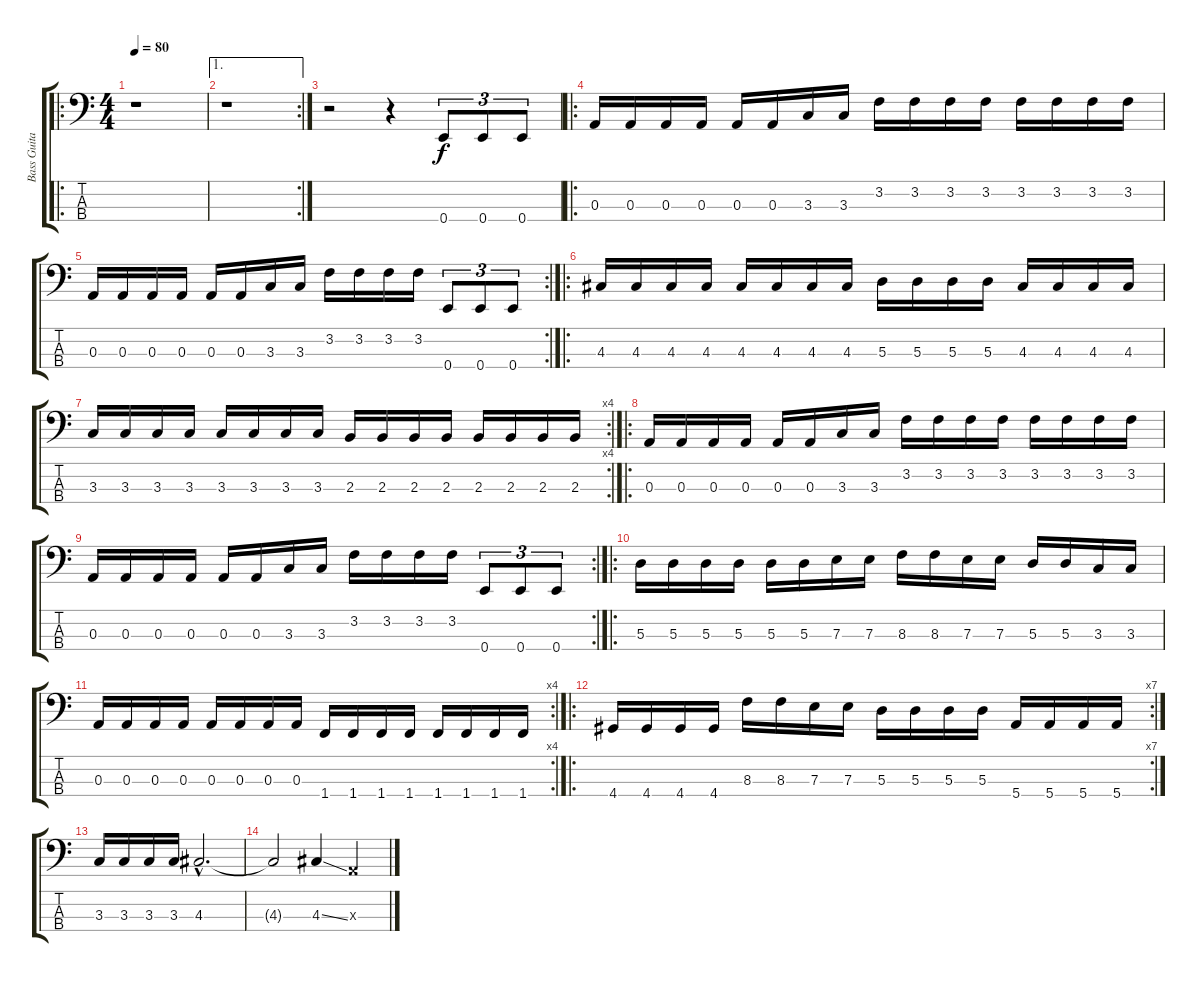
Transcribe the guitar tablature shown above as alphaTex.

\track ("Bass Guitar" "Bass Guita") {instrument electricbassfinger}
\staff {score tabs}
\tuning (G2 D2 A1 E1) {hide}
\ro
\ts (4 4)
\tempo 80
\clef f4
\ks c
r.1{dy f instrument electricbassfinger} |
\ae 1
\rc 2
r.1 |
r.2 r.4 0.4.8{tu (3 2)} 0.4.8{tu (3 2)} 0.4.8{tu (3 2)} |
\ro
0.3.16 0.3.16 0.3.16 0.3.16 0.3.16 0.3.16 3.3.16 3.3.16 3.2.16 3.2.16 3.2.16 3.2.16 3.2.16 3.2.16 3.2.16 3.2.16 |
\rc 2
0.3.16 0.3.16 0.3.16 0.3.16 0.3.16 0.3.16 3.3.16 3.3.16 3.2.16 3.2.16 3.2.16 3.2.16 0.4.8{tu (3 2)} 0.4.8{tu (3 2)} 0.4.8{tu (3 2)} |
\ro
4.3.16 4.3.16 4.3.16 4.3.16 4.3.16 4.3.16 4.3.16 4.3.16 5.3.16 5.3.16 5.3.16 5.3.16 4.3.16 4.3.16 4.3.16 4.3.16 |
\rc 4
3.3.16 3.3.16 3.3.16 3.3.16 3.3.16 3.3.16 3.3.16 3.3.16 2.3.16 2.3.16 2.3.16 2.3.16 2.3.16 2.3.16 2.3.16 2.3.16 |
\ro
0.3.16 0.3.16 0.3.16 0.3.16 0.3.16 0.3.16 3.3.16 3.3.16 3.2.16 3.2.16 3.2.16 3.2.16 3.2.16 3.2.16 3.2.16 3.2.16 |
\rc 2
0.3.16 0.3.16 0.3.16 0.3.16 0.3.16 0.3.16 3.3.16 3.3.16 3.2.16 3.2.16 3.2.16 3.2.16 0.4.8{tu (3 2)} 0.4.8{tu (3 2)} 0.4.8{tu (3 2)} |
\ro
5.3.16 5.3.16 5.3.16 5.3.16 5.3.16 5.3.16 7.3.16 7.3.16 8.3.16 8.3.16 7.3.16 7.3.16 5.3.16 5.3.16 3.3.16 3.3.16 |
\rc 4
0.3.16 0.3.16 0.3.16 0.3.16 0.3.16 0.3.16 0.3.16 0.3.16 1.4.16 1.4.16 1.4.16 1.4.16 1.4.16 1.4.16 1.4.16 1.4.16 |
\ro
\rc 7
4.4.16 4.4.16 4.4.16 4.4.16 8.3.16 8.3.16 7.3.16 7.3.16 5.3.16 5.3.16 5.3.16 5.3.16 5.4.16 5.4.16 5.4.16 5.4.16 |
3.3.16 3.3.16 3.3.16 3.3.16 4.3{hac}.2{d volume 7} |
4.3{t}.2 4.3{ss}.4 0.3{x}.4
